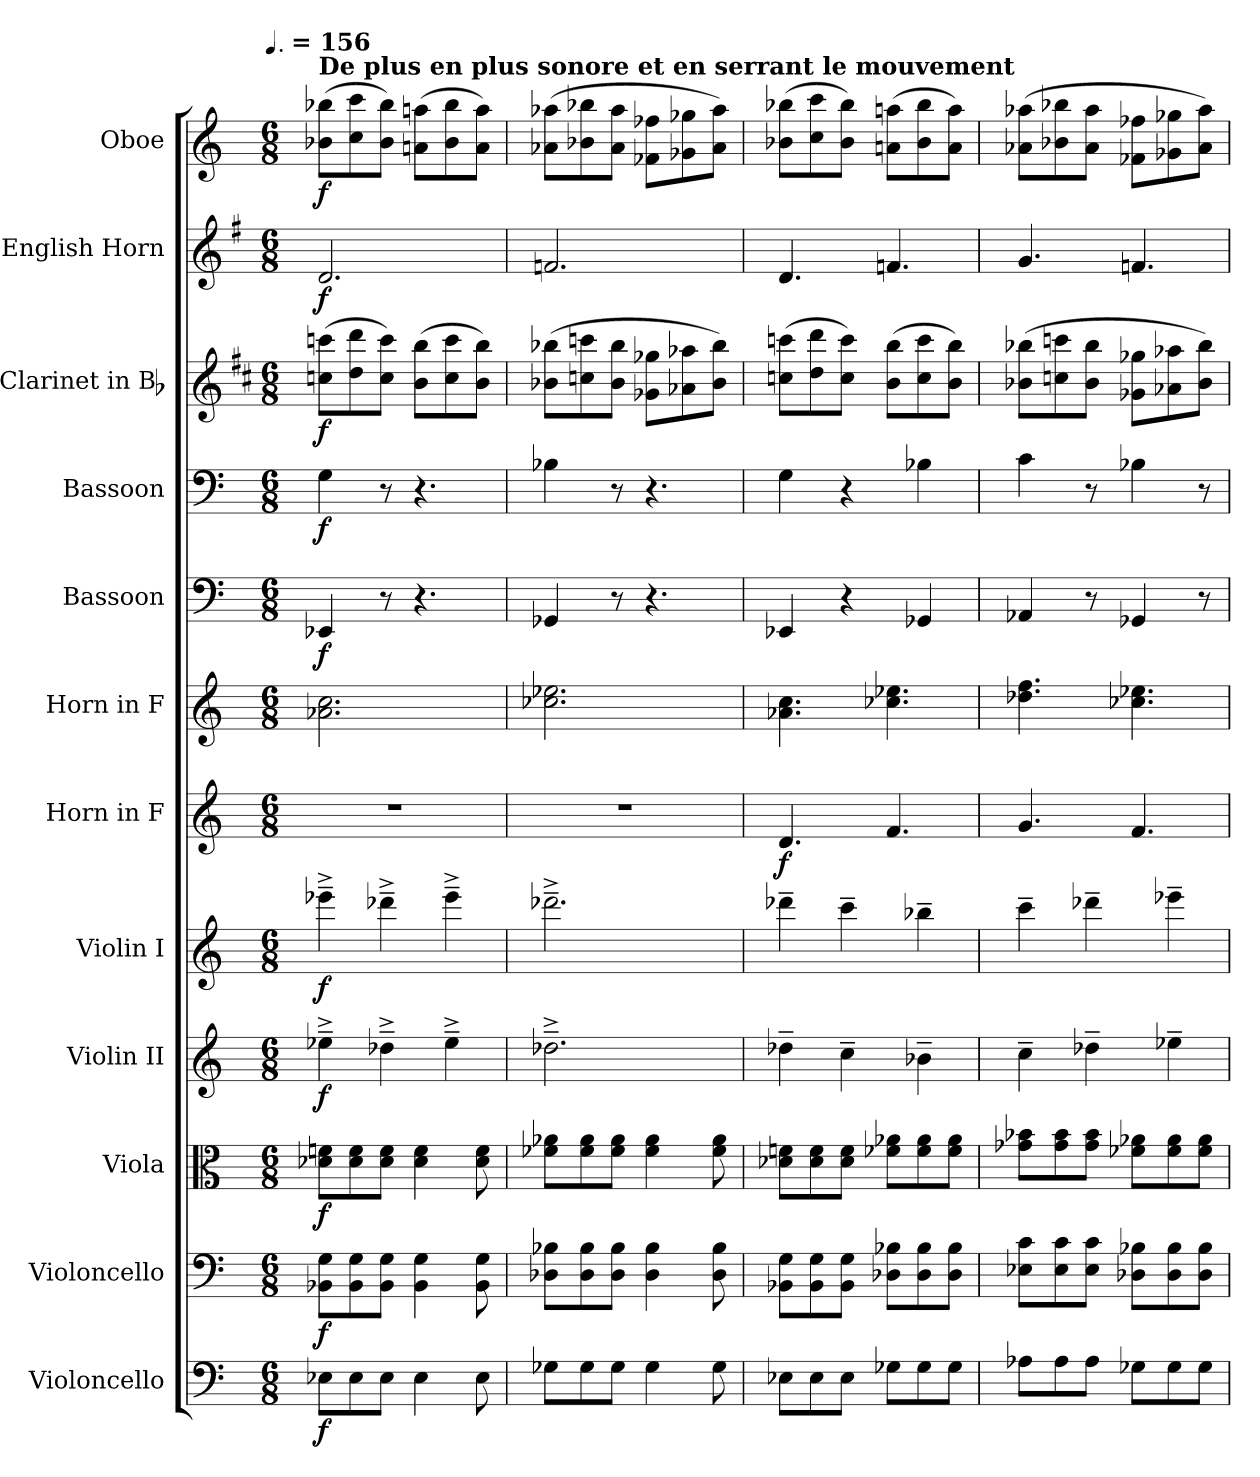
**kern	**dynam	**kern	**dynam	**kern	**dynam	**kern	**dynam	**kern	**dynam	**kern	**dynam	**kern	**kern	**dynam	**kern	**dynam	**kern	**dynam	**kern	**dynam	**kern	**dynam
*part12	*part12	*part11	*part11	*part10	*part10	*part9	*part9	*part8	*part8	*part7	*part7	*part6	*part5	*part5	*part4	*part4	*part3	*part3	*part2	*part2	*part1	*part1
*staff12	*staff12	*staff11	*staff11	*staff10	*staff10	*staff9	*staff9	*staff8	*staff8	*staff7	*staff7	*staff6	*staff5	*staff5	*staff4	*staff4	*staff3	*staff3	*staff2	*staff2	*staff1	*staff1
*I"Violoncello	*	*I"Violoncello	*	*I"Viola	*	*I"Violin II	*	*I"Violin I	*	*I"Horn in F	*	*I"Horn in F	*I"Bassoon	*	*I"Bassoon	*	*I"Clarinet in Bb	*	*I"English Horn	*	*I"Oboe	*
*I'Vc.	*	*I'Vc.	*	*I'Vla.	*	*I'Vln. II	*	*I'Vln. I	*	*I'Hn.	*	*I'Hn.	*I'Bsn.	*	*I'Bsn.	*	*I'Cl.	*	*I'Eng. Hn.	*	*I'Ob.	*
*clefF4	*	*clefF4	*	*clefC3	*	*clefG2	*	*clefG2	*	*clefG2	*	*clefG2	*clefF4	*	*clefF4	*	*clefG2	*	*clefG2	*	*clefG2	*
*	*	*	*	*	*	*	*	*	*	*ITrd4c7	*	*ITrd4c7	*	*	*	*	*ITrd1c2	*	*ITrd4c7	*	*	*
*k[]	*	*k[]	*	*k[]	*	*k[]	*	*k[]	*	*k[b-]	*	*k[b-]	*k[]	*	*k[]	*	*k[]	*	*k[]	*	*k[]	*
*C:	*	*C:	*	*C:	*	*C:	*	*C:	*	*F:	*	*F:	*C:	*	*C:	*	*C:	*	*C:	*	*C:	*
!!LO:TX:omd:t=[quarter-dot] = 156
*M6/8	*	*M6/8	*	*M6/8	*	*M6/8	*	*M6/8	*	*M6/8	*	*M6/8	*M6/8	*	*M6/8	*	*M6/8	*	*M6/8	*	*M6/8	*
*MM234	*	*MM234	*	*MM234	*	*MM234	*	*MM234	*	*MM234	*	*MM234	*MM234	*	*MM234	*	*MM234	*	*MM234	*	*MM234	*
=1	=1	=1	=1	=1	=1	=1	=1	=1	=1	=1	=1	=1	=1	=1	=1	=1	=1	=1	=1	=1	=1	=1
!	!	!	!	!	!	!	!	!	!	!	!	!	!	!	!	!	!	!	!	!	!LO:TX:a:B:t=De plus en plus sonore et en serrant le mouvement	!
8E-XL	f	8BB-X 8GL	f	8d-X 8fnL	f	4ee-X~^	f	4eee-X~^	f	4%3r	.	2.d-X 2.f	4EE-X	f	4G	f	(8b-X 8bb-XL	f	2.G	f	(8b-X 8bb-XL	f
8E-	.	8BB- 8G	.	8d- 8f	.	.	.	.	.	.	.	.	.	.	.	.	8cc 8ccc	.	.	.	8cc 8ccc	.
8E-J	.	8BB- 8GJ	.	8d- 8fJ	.	4dd-X~^	.	4ddd-X~^	.	.	.	.	8r	.	8r	.	8b- 8bb-J)	.	.	.	8b- 8bb-J)	.
4E-	.	4BB- 4G	.	4d- 4f	.	.	.	.	.	.	.	.	4.r	.	4.r	.	(8a 8aaL	.	.	.	(8an 8aanL	.
.	.	.	.	.	.	4ee-~^	.	4eee-~^	.	.	.	.	.	.	.	.	8b- 8bb-	.	.	.	8b- 8bb-	.
8E-	.	8BB- 8G	.	8d- 8f	.	.	.	.	.	.	.	.	.	.	.	.	8a 8aaJ)	.	.	.	8a 8aaJ)	.
=2	=2	=2	=2	=2	=2	=2	=2	=2	=2	=2	=2	=2	=2	=2	=2	=2	=2	=2	=2	=2	=2	=2
8G-XL	.	8D-X 8B-XL	.	8f-X 8a-XL	.	2.dd-X~^	.	2.ddd-X~^	.	4%3r	.	2.f-X 2.a-X	4GG-X	.	4B-X	.	(8a-X 8aa-XL	.	2.B-X	.	(8a-X 8aa-XL	.
8G-	.	8D- 8B-	.	8f- 8a-	.	.	.	.	.	.	.	.	.	.	.	.	8b-X 8bb-X	.	.	.	8b-X 8bb-X	.
8G-J	.	8D- 8B-J	.	8f- 8a-J	.	.	.	.	.	.	.	.	8r	.	8r	.	8a- 8aa-J	.	.	.	8a- 8aa-J	.
4G-	.	4D- 4B-	.	4f- 4a-	.	.	.	.	.	.	.	.	4.r	.	4.r	.	8f-X 8ff-XL	.	.	.	8f-X 8ff-XL	.
.	.	.	.	.	.	.	.	.	.	.	.	.	.	.	.	.	8g-X 8gg-X	.	.	.	8g-X 8gg-X	.
8G-	.	8D- 8B-	.	8f- 8a-	.	.	.	.	.	.	.	.	.	.	.	.	8a- 8aa-J)	.	.	.	8a- 8aa-J)	.
=3	=3	=3	=3	=3	=3	=3	=3	=3	=3	=3	=3	=3	=3	=3	=3	=3	=3	=3	=3	=3	=3	=3
8E-XL	.	8BB-X 8GL	.	8d-X 8fnL	.	4dd-X~	.	4ddd-X~	.	4.G	f	4.d-X 4.f	4EE-X	.	4G	.	(8b-X 8bb-XL	.	4.G	.	(8b-X 8bb-XL	.
8E-	.	8BB- 8G	.	8d- 8f	.	.	.	.	.	.	.	.	.	.	.	.	8cc 8ccc	.	.	.	8cc 8ccc	.
8E-J	.	8BB- 8GJ	.	8d- 8fJ	.	4cc~	.	4ccc~	.	.	.	.	4r	.	4r	.	8b- 8bb-J)	.	.	.	8b- 8bb-J)	.
8G-XL	.	8D-X 8B-XL	.	8f-X 8a-XL	.	.	.	.	.	4.B-	.	4.f-X 4.a-X	.	.	.	.	(8a 8aaL	.	4.B-X	.	(8an 8aanL	.
8G-	.	8D- 8B-	.	8f- 8a-	.	4b-X~	.	4bb-X~	.	.	.	.	4GG-X	.	4B-X	.	8b- 8bb-	.	.	.	8b- 8bb-	.
8G-J	.	8D- 8B-J	.	8f- 8a-J	.	.	.	.	.	.	.	.	.	.	.	.	8a 8aaJ)	.	.	.	8a 8aaJ)	.
=4	=4	=4	=4	=4	=4	=4	=4	=4	=4	=4	=4	=4	=4	=4	=4	=4	=4	=4	=4	=4	=4	=4
8A-XL	.	8E-X 8cL	.	8g-X 8b-XL	.	4cc~	.	4ccc~	.	4.c	.	4.g-X 4.b-	4AA-X	.	4c	.	(8a-X 8aa-XL	.	4.c	.	(8a-X 8aa-XL	.
8A-	.	8E- 8c	.	8g- 8b-	.	.	.	.	.	.	.	.	.	.	.	.	8b-X 8bb-X	.	.	.	8b-X 8bb-X	.
8A-J	.	8E- 8cJ	.	8g- 8b-J	.	4dd-X~	.	4ddd-X~	.	.	.	.	8r	.	8r	.	8a- 8aa-J	.	.	.	8a- 8aa-J	.
8G-XL	.	8D-X 8B-XL	.	8f-X 8a-XL	.	.	.	.	.	4.B-	.	4.f-X 4.a-X	4GG-X	.	4B-X	.	8f-X 8ff-XL	.	4.B-X	.	8f-X 8ff-XL	.
8G-	.	8D- 8B-	.	8f- 8a-	.	4ee-X~	.	4eee-X~	.	.	.	.	.	.	.	.	8g-X 8gg-X	.	.	.	8g-X 8gg-X	.
8G-J	.	8D- 8B-J	.	8f- 8a-J	.	.	.	.	.	.	.	.	8r	.	8r	.	8a- 8aa-J)	.	.	.	8a- 8aa-J)	.
=	=	=	=	=	=	=	=	=	=	=	=	=	=	=	=	=	=	=	=	=	=	=
*-	*-	*-	*-	*-	*-	*-	*-	*-	*-	*-	*-	*-	*-	*-	*-	*-	*-	*-	*-	*-	*-	*-
